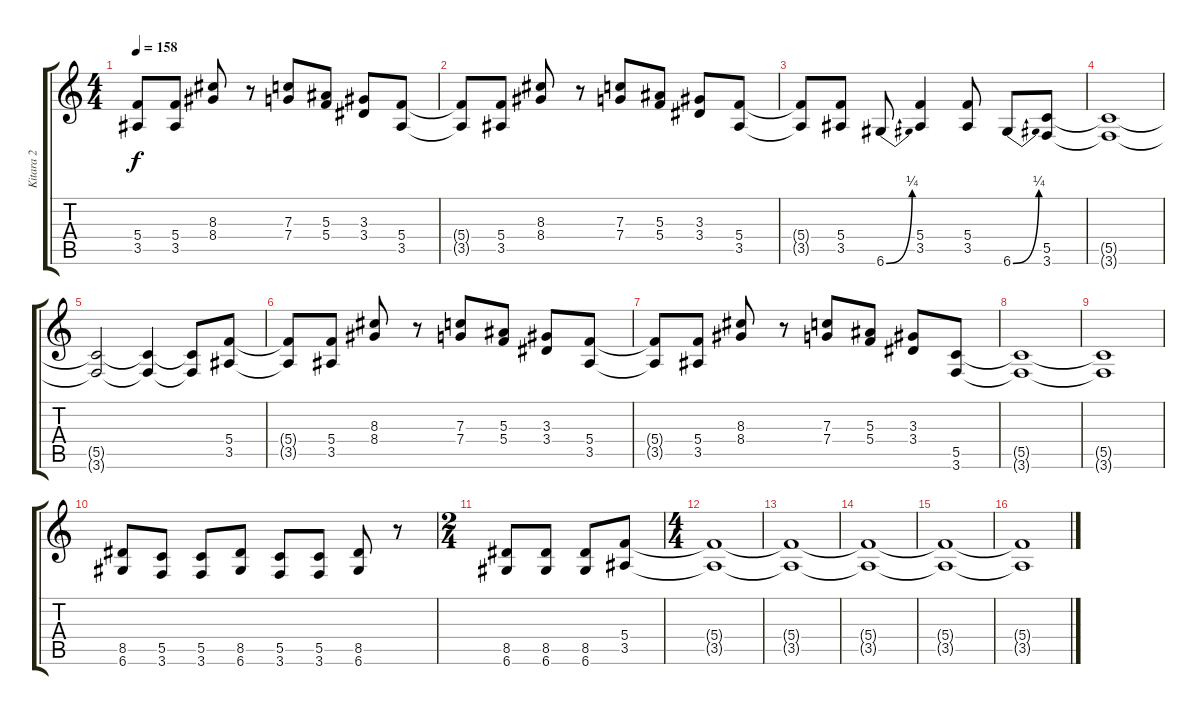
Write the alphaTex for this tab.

\track ("Kitara 2" "Kitara 2") {instrument distortionguitar}
\staff {score tabs}
\tuning (D4 A3 F3 C3 G2 D2) {hide}
\ts (4 4)
\tempo 158
\clef g2
\ks c
(5.4{t} 3.5{t}).8{dy f} (5.4 3.5).8 (8.3 8.4).8 r.8 (7.3 7.4).8 (5.3 5.4).8 (3.3 3.4).8 (5.4 3.5).8 |
(5.4{t} 3.5{t}).8 (5.4 3.5).8 (8.3 8.4).8 r.8 (7.3 7.4).8 (5.3 5.4).8 (3.3 3.4).8 (5.4 3.5).8 |
(5.4{t} 3.5{t}).8 (5.4 3.5).8 6.6{be (bend 0 0 60 1)}.8 (5.4 3.5).4 (5.4 3.5).8 6.6{be (bend 0 0 60 1)}.8 (5.5 3.6).8 |
(5.5{t} 3.6{t}).1 |
(5.5{t} 3.6{t}).2 (5.5{t} 3.6{t}).4 (5.5{t} 3.6{t}).8 (5.4 3.5).8 |
(5.4{t} 3.5{t}).8 (5.4 3.5).8 (8.3 8.4).8 r.8 (7.3 7.4).8 (5.3 5.4).8 (3.3 3.4).8 (5.4 3.5).8 |
(5.4{t} 3.5{t}).8 (5.4 3.5).8 (8.3 8.4).8 r.8 (7.3 7.4).8 (5.3 5.4).8 (3.3 3.4).8 (5.5 3.6).8 |
(5.5{t} 3.6{t}).1 |
(5.5{t} 3.6{t}).1 |
(8.5 6.6).8 (5.5 3.6).8 (5.5 3.6).8 (8.5 6.6).8 (5.5 3.6).8 (5.5 3.6).8 (8.5 6.6).8 r.8 |
\ts (2 4)
(8.5 6.6).8 (8.5 6.6).8 (8.5 6.6).8 (5.4 3.5).8 |
\ts (4 4)
(5.4{t} 3.5{t}).1 |
(5.4{t} 3.5{t}).1 |
(5.4{t} 3.5{t}).1 |
(5.4{t} 3.5{t}).1 |
(5.4{t} 3.5{t}).1
